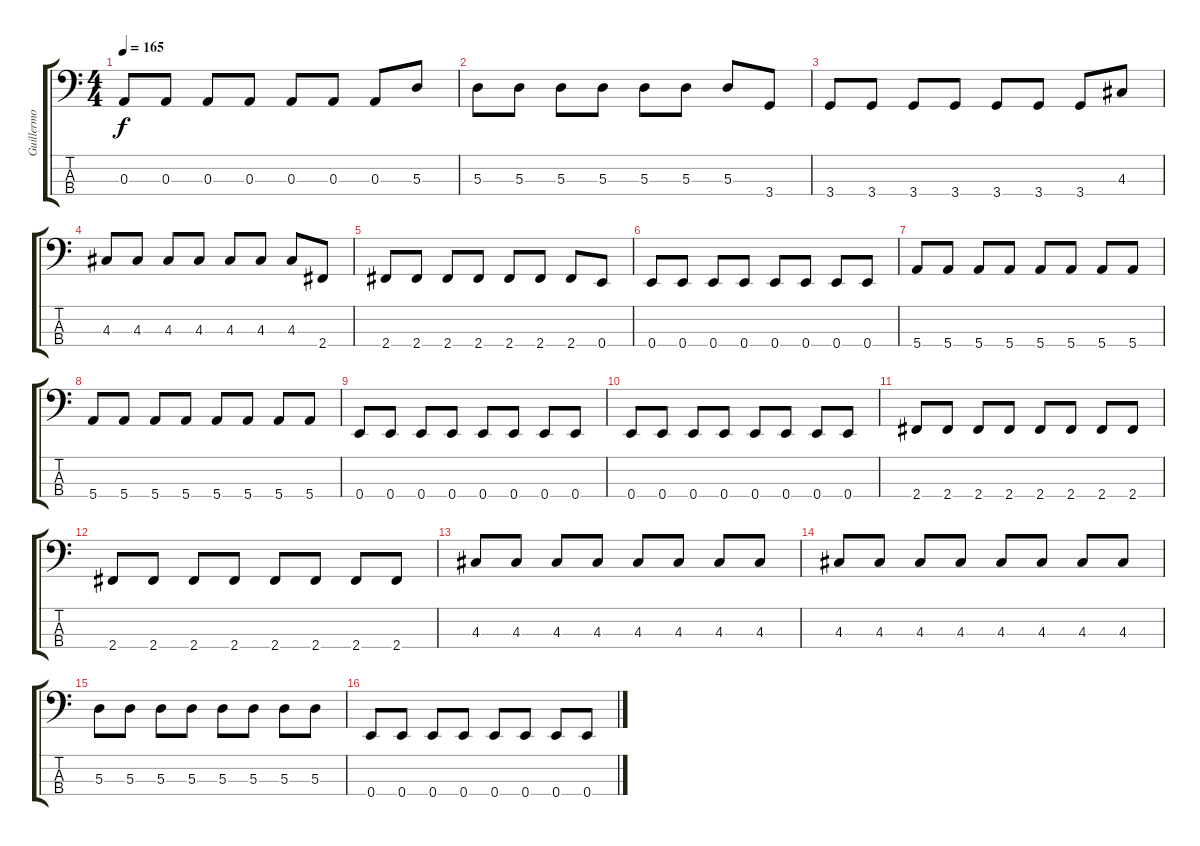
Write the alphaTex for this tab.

\track ("Guillermo Sánchez" "Guillermo ") {instrument electricbasspick}
\staff {score tabs}
\tuning (G2 D2 A1 E1) {hide}
\ts (4 4)
\tempo 165
\clef f4
\ks c
0.3.8{dy f} 0.3.8 0.3.8 0.3.8 0.3.8 0.3.8 0.3.8 5.3.8 |
5.3.8 5.3.8 5.3.8 5.3.8 5.3.8 5.3.8 5.3.8 3.4.8 |
3.4.8 3.4.8 3.4.8 3.4.8 3.4.8 3.4.8 3.4.8 4.3.8 |
4.3.8 4.3.8 4.3.8 4.3.8 4.3.8 4.3.8 4.3.8 2.4.8 |
2.4.8 2.4.8 2.4.8 2.4.8 2.4.8 2.4.8 2.4.8 0.4.8 |
0.4.8 0.4.8 0.4.8 0.4.8 0.4.8 0.4.8 0.4.8 0.4.8 |
5.4.8 5.4.8 5.4.8 5.4.8 5.4.8 5.4.8 5.4.8 5.4.8 |
5.4.8 5.4.8 5.4.8 5.4.8 5.4.8 5.4.8 5.4.8 5.4.8 |
0.4.8 0.4.8 0.4.8 0.4.8 0.4.8 0.4.8 0.4.8 0.4.8 |
0.4.8 0.4.8 0.4.8 0.4.8 0.4.8 0.4.8 0.4.8 0.4.8 |
2.4.8 2.4.8 2.4.8 2.4.8 2.4.8 2.4.8 2.4.8 2.4.8 |
2.4.8 2.4.8 2.4.8 2.4.8 2.4.8 2.4.8 2.4.8 2.4.8 |
4.3.8 4.3.8 4.3.8 4.3.8 4.3.8 4.3.8 4.3.8 4.3.8 |
4.3.8 4.3.8 4.3.8 4.3.8 4.3.8 4.3.8 4.3.8 4.3.8 |
5.3.8 5.3.8 5.3.8 5.3.8 5.3.8 5.3.8 5.3.8 5.3.8 |
0.4.8 0.4.8 0.4.8 0.4.8 0.4.8 0.4.8 0.4.8 0.4.8
